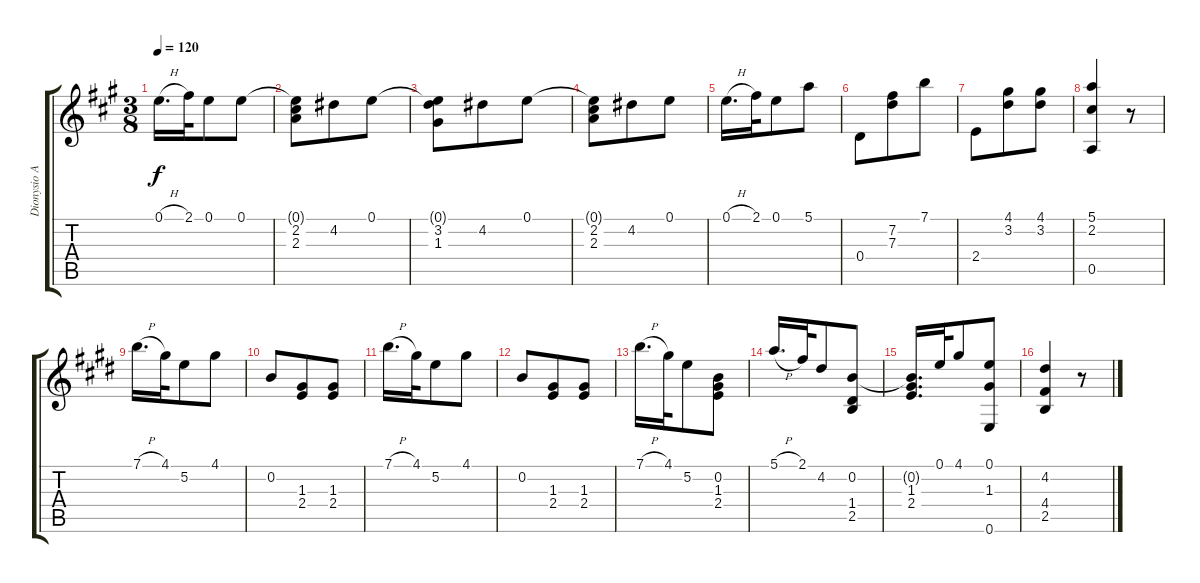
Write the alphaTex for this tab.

\track ("Dionysio Aguado" "Dionysio A") {instrument acousticguitarnylon}
\staff {score tabs}
\tuning (E4 B3 G3 D3 A2 E2) {hide}
\ts (3 8)
\tempo 120
\clef g2
\ks a
0.1{h}.16{d dy f} 2.1.32 0.1.8 0.1.8 |
(0.1{t} 2.2 2.3).8 4.2.8 0.1.8 |
(0.1{t} 3.2 1.3).8 4.2.8 0.1.8 |
(0.1{t} 2.2 2.3).8 4.2.8 0.1.8 |
0.1{h}.16{d} 2.1.32 0.1.8 5.1.8 |
0.4.8 (7.2 7.3).8 7.1.8 |
2.4.8 (4.1 3.2).8 (4.1 3.2).8 |
(5.1 2.2 0.5).4 r.8 |
\ks e
7.1{h}.16{d} 4.1.32 5.2.8 4.1.8 |
0.2.8 (1.3 2.4).8 (1.3 2.4).8 |
7.1{h}.16{d} 4.1.32 5.2.8 4.1.8 |
0.2.8 (1.3 2.4).8 (1.3 2.4).8 |
7.1{h}.16{d} 4.1.32 5.2.8 (0.2 1.3 2.4).8 |
5.1{h}.16{d} 2.1.32 4.2.8 (0.2 1.4 2.5).8 |
(0.2{t} 1.3 2.4).16{d} 0.1.32 4.1.8 (0.1 1.3 0.6).8 |
(4.2 4.4 2.5).4 r.8
